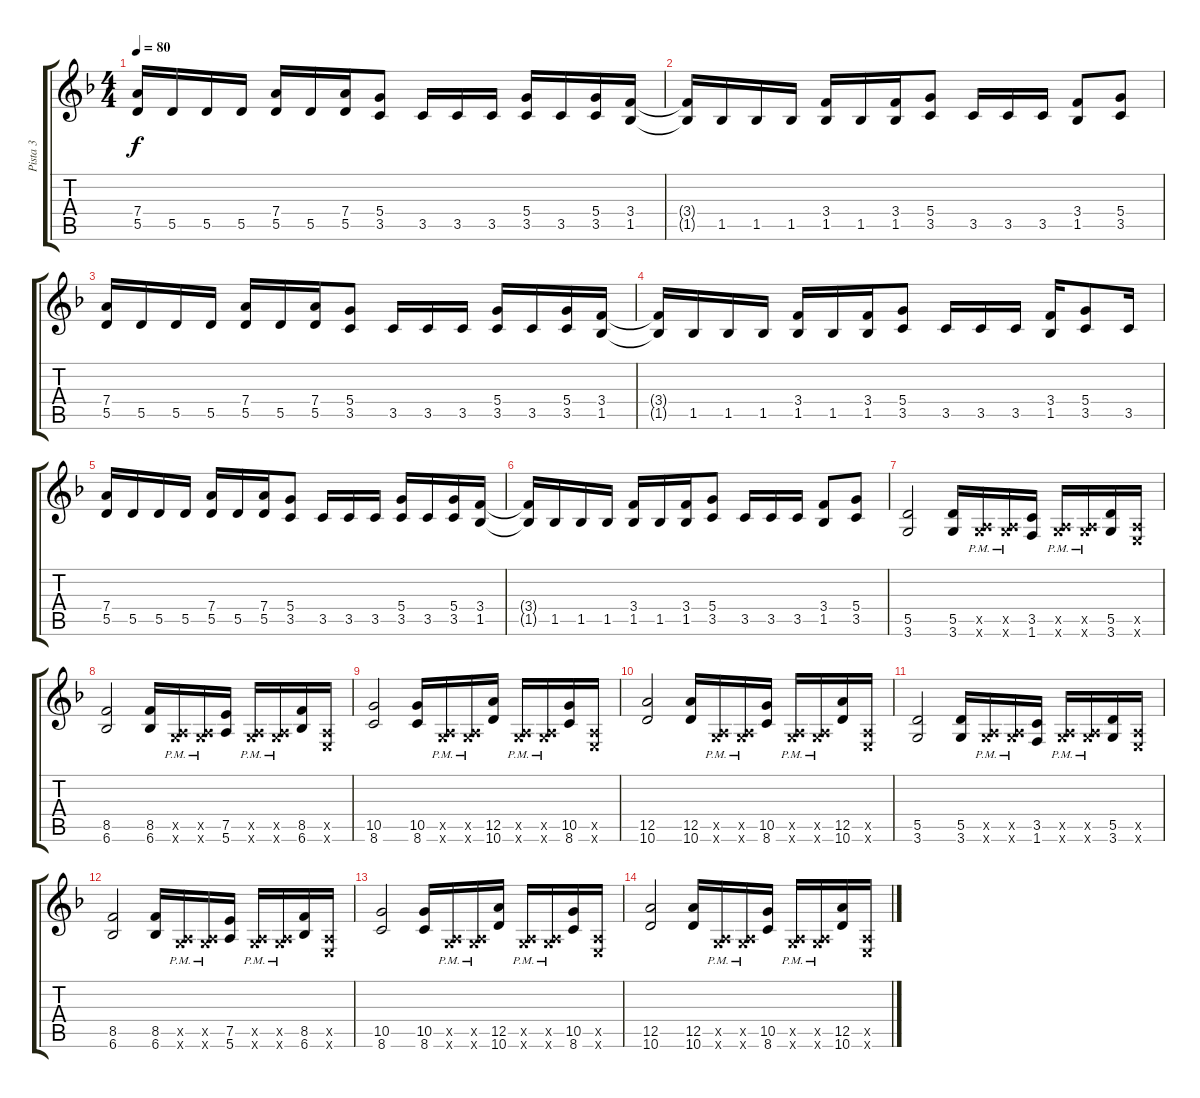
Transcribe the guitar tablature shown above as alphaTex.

\track ("Pista 3" "Pista 3") {instrument distortionguitar}
\staff {score tabs}
\tuning (E4 B3 G3 D3 A2 E2) {hide}
\ts (4 4)
\tempo 80
\clef g2
\ks f
(7.4 5.5).16{dy f} 5.5.16 5.5.16 5.5.16 (7.4 5.5).16 5.5.16 (7.4 5.5).16 (5.4 3.5).8 3.5.16 3.5.16 3.5.16 (5.4 3.5).16 3.5.16 (5.4 3.5).16 (3.4 1.5).16 |
(3.4{t} 1.5{t}).16 1.5.16 1.5.16 1.5.16 (3.4 1.5).16 1.5.16 (3.4 1.5).16 (5.4 3.5).8 3.5.16 3.5.16 3.5.16 (3.4 1.5).8 (5.4 3.5).8 |
(7.4 5.5).16 5.5.16 5.5.16 5.5.16 (7.4 5.5).16 5.5.16 (7.4 5.5).16 (5.4 3.5).8 3.5.16 3.5.16 3.5.16 (5.4 3.5).16 3.5.16 (5.4 3.5).16 (3.4 1.5).16 |
(3.4{t} 1.5{t}).16 1.5.16 1.5.16 1.5.16 (3.4 1.5).16 1.5.16 (3.4 1.5).16 (5.4 3.5).8 3.5.16 3.5.16 3.5.16 (3.4 1.5).16 (5.4 3.5).8 3.5.16 |
(7.4 5.5).16 5.5.16 5.5.16 5.5.16 (7.4 5.5).16 5.5.16 (7.4 5.5).16 (5.4 3.5).8 3.5.16 3.5.16 3.5.16 (5.4 3.5).16 3.5.16 (5.4 3.5).16 (3.4 1.5).16 |
(3.4{t} 1.5{t}).16 1.5.16 1.5.16 1.5.16 (3.4 1.5).16 1.5.16 (3.4 1.5).16 (5.4 3.5).8 3.5.16 3.5.16 3.5.16 (3.4 1.5).8 (5.4 3.5).8 |
(5.5 3.6).2 (5.5 3.6).16 (0.5{x} 3.6{pm x}).16 (0.5{x} 3.6{pm x}).16 (3.5 1.6).16 (0.5{x} 3.6{pm x}).16 (0.5{x} 3.6{pm x}).16 (5.5 3.6).16 (0.5{x} 0.6{x}).16 |
(8.5 6.6).2 (8.5 6.6).16 (0.5{x} 3.6{pm x}).16 (0.5{x} 3.6{pm x}).16 (7.5 5.6).16 (0.5{x} 3.6{pm x}).16 (0.5{x} 3.6{pm x}).16 (8.5 6.6).16 (0.5{x} 0.6{x}).16 |
(10.5 8.6).2 (10.5 8.6).16 (0.5{x} 3.6{pm x}).16 (0.5{x} 3.6{pm x}).16 (12.5 10.6).16 (0.5{x} 3.6{pm x}).16 (0.5{x} 3.6{pm x}).16 (10.5 8.6).16 (0.5{x} 0.6{x}).16 |
(12.5 10.6).2 (12.5 10.6).16 (0.5{x} 3.6{pm x}).16 (0.5{x} 3.6{pm x}).16 (10.5 8.6).16 (0.5{x} 3.6{pm x}).16 (0.5{x} 3.6{pm x}).16 (12.5 10.6).16 (0.5{x} 0.6{x}).16 |
(5.5 3.6).2{volume 0} (5.5 3.6).16 (0.5{x} 3.6{pm x}).16 (0.5{x} 3.6{pm x}).16 (3.5 1.6).16 (0.5{x} 3.6{pm x}).16 (0.5{x} 3.6{pm x}).16 (5.5 3.6).16 (0.5{x} 0.6{x}).16 |
(8.5 6.6).2 (8.5 6.6).16 (0.5{x} 3.6{pm x}).16 (0.5{x} 3.6{pm x}).16 (7.5 5.6).16 (0.5{x} 3.6{pm x}).16 (0.5{x} 3.6{pm x}).16 (8.5 6.6).16 (0.5{x} 0.6{x}).16 |
(10.5 8.6).2 (10.5 8.6).16 (0.5{x} 3.6{pm x}).16 (0.5{x} 3.6{pm x}).16 (12.5 10.6).16 (0.5{x} 3.6{pm x}).16 (0.5{x} 3.6{pm x}).16 (10.5 8.6).16 (0.5{x} 0.6{x}).16 |
(12.5 10.6).2 (12.5 10.6).16 (0.5{x} 3.6{pm x}).16 (0.5{x} 3.6{pm x}).16 (10.5 8.6).16 (0.5{x} 3.6{pm x}).16 (0.5{x} 3.6{pm x}).16 (12.5 10.6).16 (0.5{x} 0.6{x}).16
